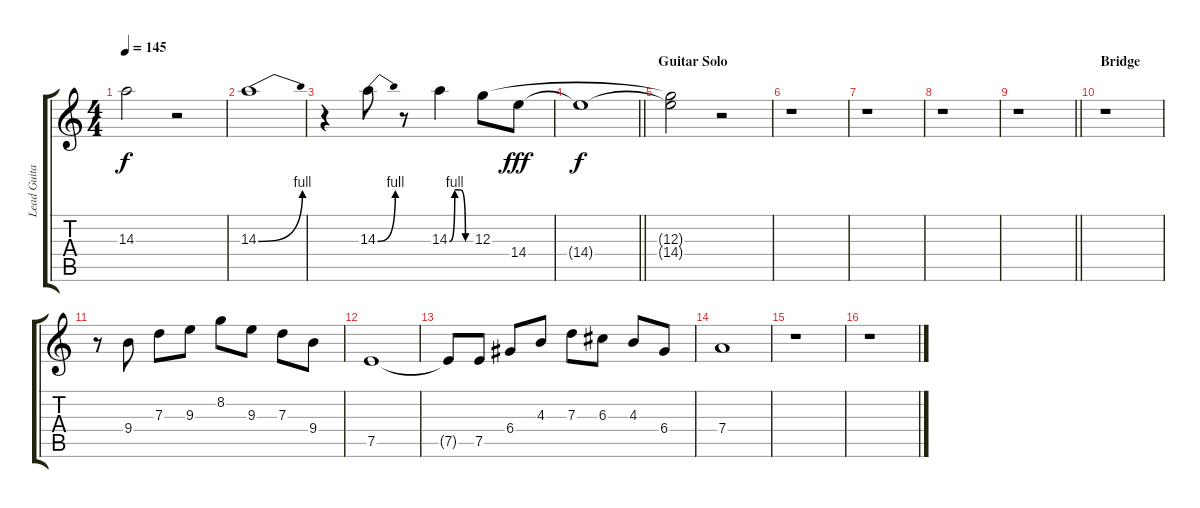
\track ("Lead Guitar 2" "Lead Guita") {instrument overdrivenguitar}
\staff {score tabs}
\tuning (E4 B3 G3 D3 A2 E2) {hide}
\ts (4 4)
\tempo 145
\clef g2
\ks c
14.3{t}.2{dy f} r.2 |
14.3{be (bend 0 0 60 4)}.1 |
r.4 14.3{be (bend 0 0 60 4)}.8 r.8 14.3{be (custom 0 0 15 4 30 4 45 0 60 0)}.4 12.3.8 14.4.8{dy fff} |
\barLineRight lightlight
14.4{t}.1{dy f} |
\section ("" "Guitar Solo")
(12.3{t} 14.4{t}).2 r.2 |
r.1 |
r.1 |
r.1 |
\barLineRight lightlight
r.1 |
\section ("" "Bridge")
r.1 |
r.8 9.4.8 7.3.8 9.3.8 8.2.8 9.3.8 7.3.8 9.4.8 |
7.5.1 |
7.5{t}.8 7.5.8 6.4.8 4.3.8 7.3.8 6.3.8 4.3.8 6.4.8 |
7.4.1 |
r.1 |
r.1
